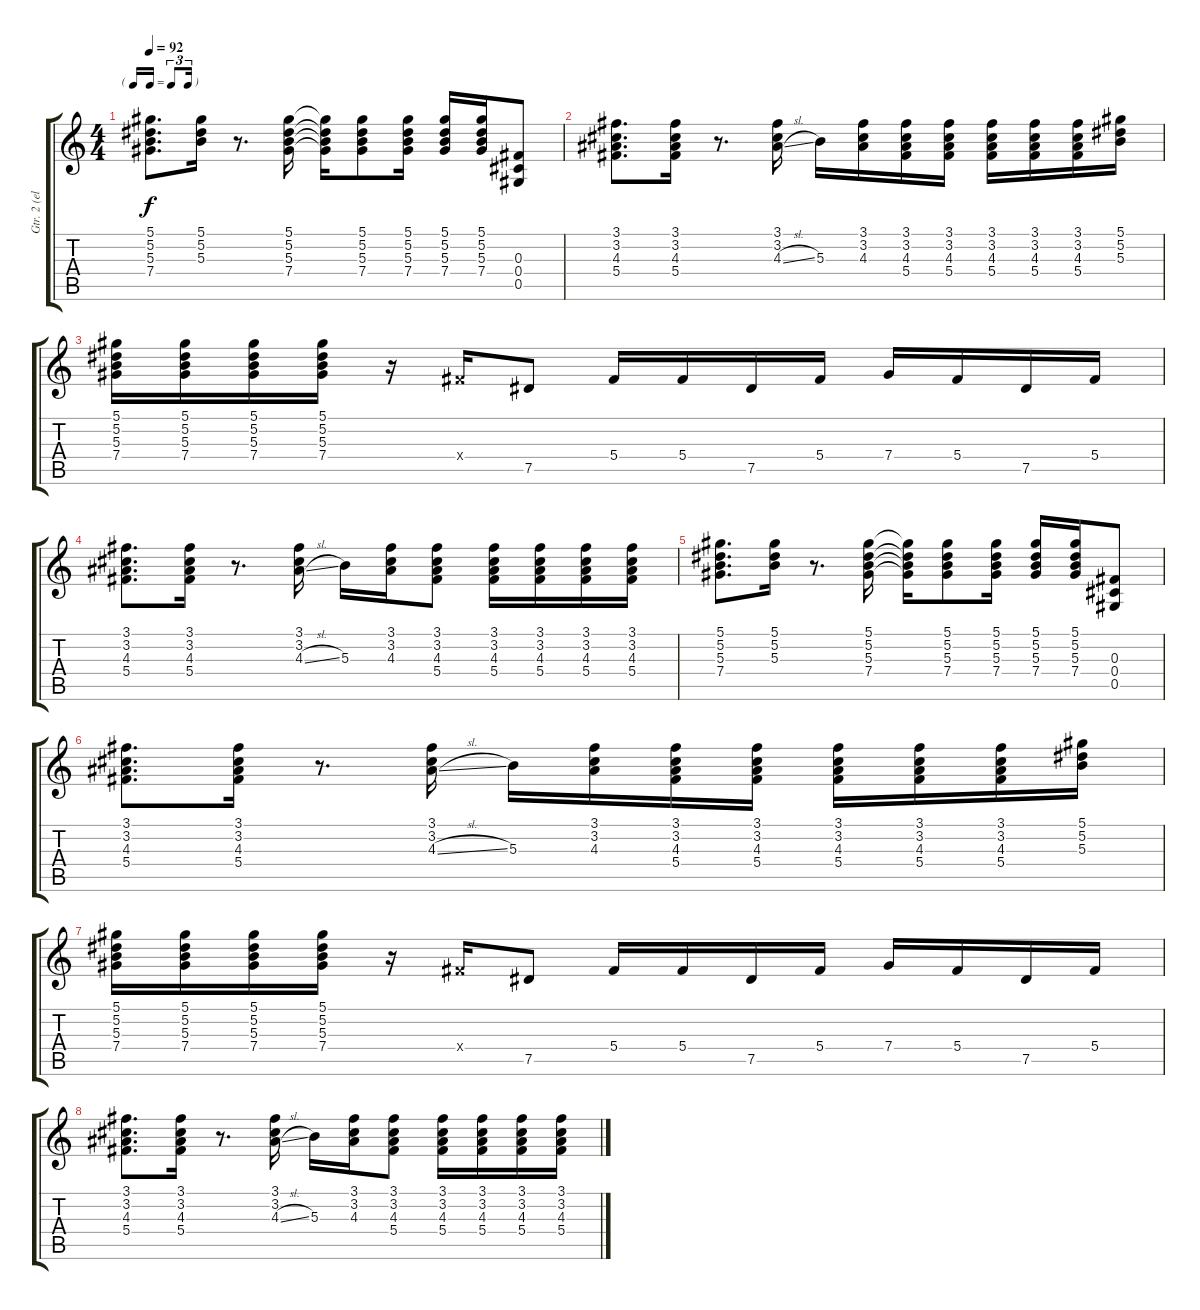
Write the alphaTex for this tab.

\track ("Gtr. 2 (elec. w/dirty tone)" "Gtr. 2 (el") {instrument electricguitarclean}
\staff {score tabs}
\tuning (Eb4 Bb3 Gb3 Db3 Ab2 Eb2) {hide}
\ts (4 4)
\tf triplet16th
\tempo 92
\clef g2
\ks c
(5.1 5.2 5.3 7.4).8{d dy f} (5.1 5.2 5.3).16 r.8{d} (5.1 5.2 5.3 7.4).16 (5.1{t} 5.2{t} 5.3{t} 7.4{t}).16 (5.1 5.2 5.3 7.4).8 (5.1 5.2 5.3 7.4).16 (5.1 5.2 5.3 7.4).16 (5.1 5.2 5.3 7.4).16 (0.3 0.4 0.5).8 |
(3.1 3.2 4.3 5.4).8{d} (3.1 3.2 4.3 5.4).16 r.8{d} (3.1 3.2 4.3{sl}).16 5.3.16 (3.1 3.2 4.3).16 (3.1 3.2 4.3 5.4).16 (3.1 3.2 4.3 5.4).16 (3.1 3.2 4.3 5.4).16 (3.1 3.2 4.3 5.4).16 (3.1 3.2 4.3 5.4).16 (5.1 5.2 5.3).16 |
(5.1 5.2 5.3 7.4).16 (5.1 5.2 5.3 7.4).16 (5.1 5.2 5.3 7.4).16 (5.1 5.2 5.3 7.4).16 r.16 5.4{x}.16 7.5.8 5.4.16 5.4.16 7.5.16 5.4.16 7.4.16 5.4.16 7.5.16 5.4.16 |
(3.1 3.2 4.3 5.4).8{d} (3.1 3.2 4.3 5.4).16 r.8{d} (3.1 3.2 4.3{sl}).16 5.3.16 (3.1 3.2 4.3).16 (3.1 3.2 4.3 5.4).8 (3.1 3.2 4.3 5.4).16 (3.1 3.2 4.3 5.4).16 (3.1 3.2 4.3 5.4).16 (3.1 3.2 4.3 5.4).16 |
(5.1 5.2 5.3 7.4).8{d} (5.1 5.2 5.3).16 r.8{d} (5.1 5.2 5.3 7.4).16 (5.1{t} 5.2{t} 5.3{t} 7.4{t}).16 (5.1 5.2 5.3 7.4).8 (5.1 5.2 5.3 7.4).16 (5.1 5.2 5.3 7.4).16 (5.1 5.2 5.3 7.4).16 (0.3 0.4 0.5).8 |
(3.1 3.2 4.3 5.4).8{d} (3.1 3.2 4.3 5.4).16 r.8{d} (3.1 3.2 4.3{sl}).16 5.3.16 (3.1 3.2 4.3).16 (3.1 3.2 4.3 5.4).16 (3.1 3.2 4.3 5.4).16 (3.1 3.2 4.3 5.4).16 (3.1 3.2 4.3 5.4).16 (3.1 3.2 4.3 5.4).16 (5.1 5.2 5.3).16 |
(5.1 5.2 5.3 7.4).16 (5.1 5.2 5.3 7.4).16 (5.1 5.2 5.3 7.4).16 (5.1 5.2 5.3 7.4).16 r.16 5.4{x}.16 7.5.8 5.4.16 5.4.16 7.5.16 5.4.16 7.4.16 5.4.16 7.5.16 5.4.16 |
(3.1 3.2 4.3 5.4).8{d} (3.1 3.2 4.3 5.4).16 r.8{d} (3.1 3.2 4.3{sl}).16 5.3.16 (3.1 3.2 4.3).16 (3.1 3.2 4.3 5.4).8 (3.1 3.2 4.3 5.4).16 (3.1 3.2 4.3 5.4).16 (3.1 3.2 4.3 5.4).16 (3.1 3.2 4.3 5.4).16
